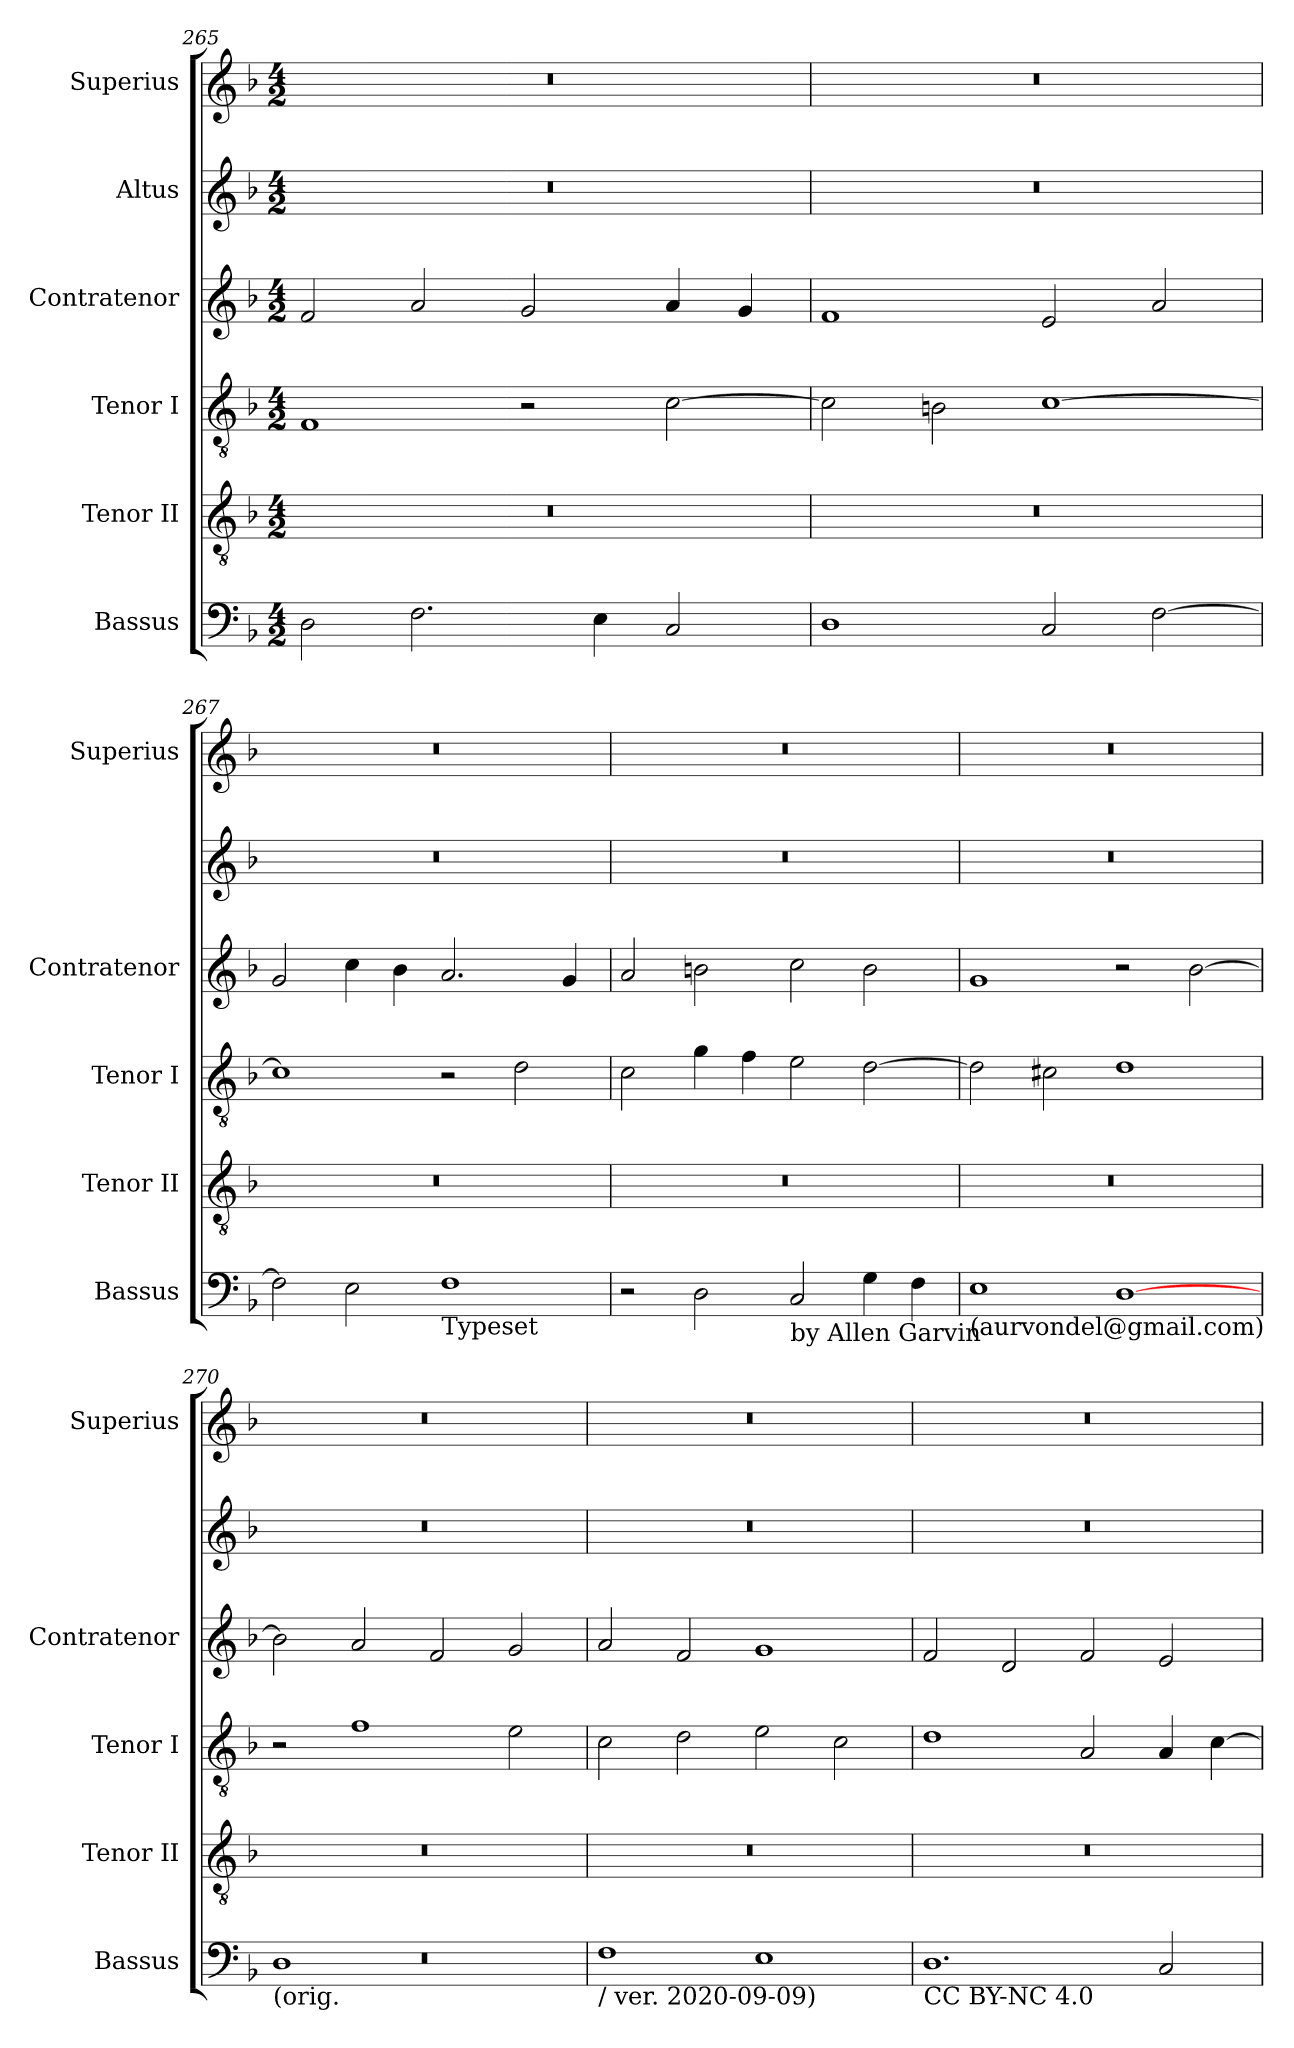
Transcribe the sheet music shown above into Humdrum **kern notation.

**kern	**kern	**kern	**kern	**kern	**kern
*part6	*part5	*part4	*part3	*part2	*part1
*staff6	*staff5	*staff4	*staff3	*staff2	*staff1
*I"Bassus	*I"Tenor II	*I"Tenor I	*I"Contratenor	*I"Altus	*I"Superius
*I'Bassus	*I'Tenor II	*I'Tenor I	*I'Contratenor	*	*I'Superius
*clefF4	*clefGv2	*clefGv2	*clefG2	*clefG2	*clefG2
*k[b-]	*k[b-]	*k[b-]	*k[b-]	*k[b-]	*k[b-]
*F:	*F:	*F:	*F:	*F:	*F:
*M4/2	*M4/2	*M4/2	*M4/2	*M4/2	*M4/2
=265	=265	=265	=265	=265	=265
2D\	0r	1F	2f/	0r	0r
2.F\	.	.	2a/	.	.
.	.	2r	2g/	.	.
4E\	.	.	.	.	.
2C/	.	[>2c\	4a/	.	.
.	.	.	4g/	.	.
=266	=266	=266	=266	=266	=266
1D	0r	2c\]	1f	0r	0r
.	.	2Bn\	.	.	.
2C/	.	[<1c	2e/	.	.
[<2F\	.	.	2a/	.	.
!!LO:LB:g=z
=267	=267	=267	=267	=267	=267
2F\]	0r	1c]	2g/	0r	0r
2E\	.	.	4cc\	.	.
.	.	.	4b-\	.	.
!LO:TX:b:t=Typeset	!	!	!	!	!
1F	.	2r	2.a/	.	.
.	.	2d\	.	.	.
.	.	.	4g/	.	.
=268	=268	=268	=268	=268	=268
2r	0r	2c\	2a/	0r	0r
2D\	.	4g\	2bn\	.	.
.	.	4f\	.	.	.
!LO:TX:b:t=by Allen Garvin	!	!	!	!	!
2C/	.	2e\	2cc\	.	.
4G\	.	[>2d\	2b\	.	.
4F\	.	.	.	.	.
=269	=269	=269	=269	=269	=269
!LO:TX:b:t=(aurvondel@gmail.com)	!	!	!	!	!
1E	0r	2d\]	1g	0r	0r
.	.	2c#X\	.	.	.
[>1D	.	1d	2r	.	.
.	.	.	[>2b-\	.	.
=270	=270	=270	=270	=270	=270
*^	*	*	*	*	*
*	*^	*	*	*	*	*
!LO:TX:b:t=(orig.	!	!	!	!	!	!	!
!	!	!LO:N:vis=1	!	!	!	!	!
0ryy	1D	0r	0r	2r	2b-\]	0r	0r
.	.	.	.	1f	2a/	.	.
.	1ryy	.	.	.	2f/	.	.
.	.	.	.	2e\	2g/	.	.
*v	*v	*v	*	*	*	*	*
=271	=271	=271	=271	=271	=271
!LO:TX:b:t=/ ver. 2020-09-09)	!	!	!	!	!
1F	0r	2c\	2a/	0r	0r
.	.	2d\	2f/	.	.
1E	.	2e\	1g	.	.
.	.	2c\	.	.	.
=272	=272	=272	=272	=272	=272
!LO:TX:b:t=CC BY-NC 4.0	!	!	!	!	!
1.D	0r	1d	2f/	0r	0r
.	.	.	2d/	.	.
.	.	2A/	2f/	.	.
2C/	.	4A/	2e/	.	.
.	.	[>4c\	.	.	.
=	=	=	=	=	=
*-	*-	*-	*-	*-	*-
